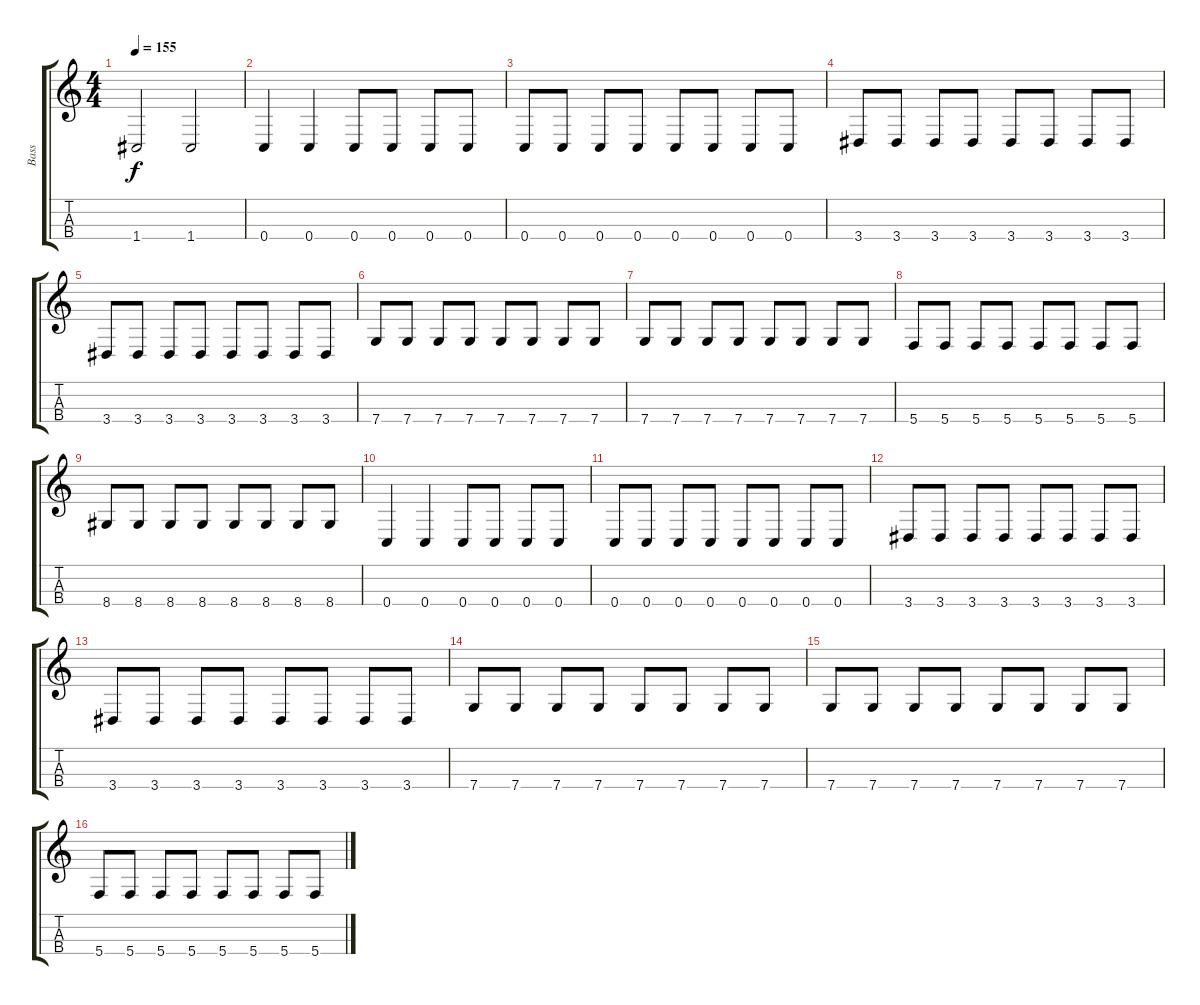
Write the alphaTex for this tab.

\track ("Bass" "Bass") {instrument electricbassfinger}
\staff {score tabs}
\tuning (F3 C3 G2 C2) {hide}
\ts (4 4)
\tempo 155
\clef g2
\ks c
1.4.2{dy f} 1.4.2 |
0.4.4 0.4.4 0.4.8 0.4.8 0.4.8 0.4.8 |
0.4.8 0.4.8 0.4.8 0.4.8 0.4.8 0.4.8 0.4.8 0.4.8 |
3.4.8 3.4.8 3.4.8 3.4.8 3.4.8 3.4.8 3.4.8 3.4.8 |
3.4.8 3.4.8 3.4.8 3.4.8 3.4.8 3.4.8 3.4.8 3.4.8 |
7.4.8 7.4.8 7.4.8 7.4.8 7.4.8 7.4.8 7.4.8 7.4.8 |
7.4.8 7.4.8 7.4.8 7.4.8 7.4.8 7.4.8 7.4.8 7.4.8 |
5.4.8 5.4.8 5.4.8 5.4.8 5.4.8 5.4.8 5.4.8 5.4.8 |
8.4.8 8.4.8 8.4.8 8.4.8 8.4.8 8.4.8 8.4.8 8.4.8 |
0.4.4 0.4.4 0.4.8 0.4.8 0.4.8 0.4.8 |
0.4.8 0.4.8 0.4.8 0.4.8 0.4.8 0.4.8 0.4.8 0.4.8 |
3.4.8 3.4.8 3.4.8 3.4.8 3.4.8 3.4.8 3.4.8 3.4.8 |
3.4.8 3.4.8 3.4.8 3.4.8 3.4.8 3.4.8 3.4.8 3.4.8 |
7.4.8 7.4.8 7.4.8 7.4.8 7.4.8 7.4.8 7.4.8 7.4.8 |
7.4.8 7.4.8 7.4.8 7.4.8 7.4.8 7.4.8 7.4.8 7.4.8 |
5.4.8 5.4.8 5.4.8 5.4.8 5.4.8 5.4.8 5.4.8 5.4.8
